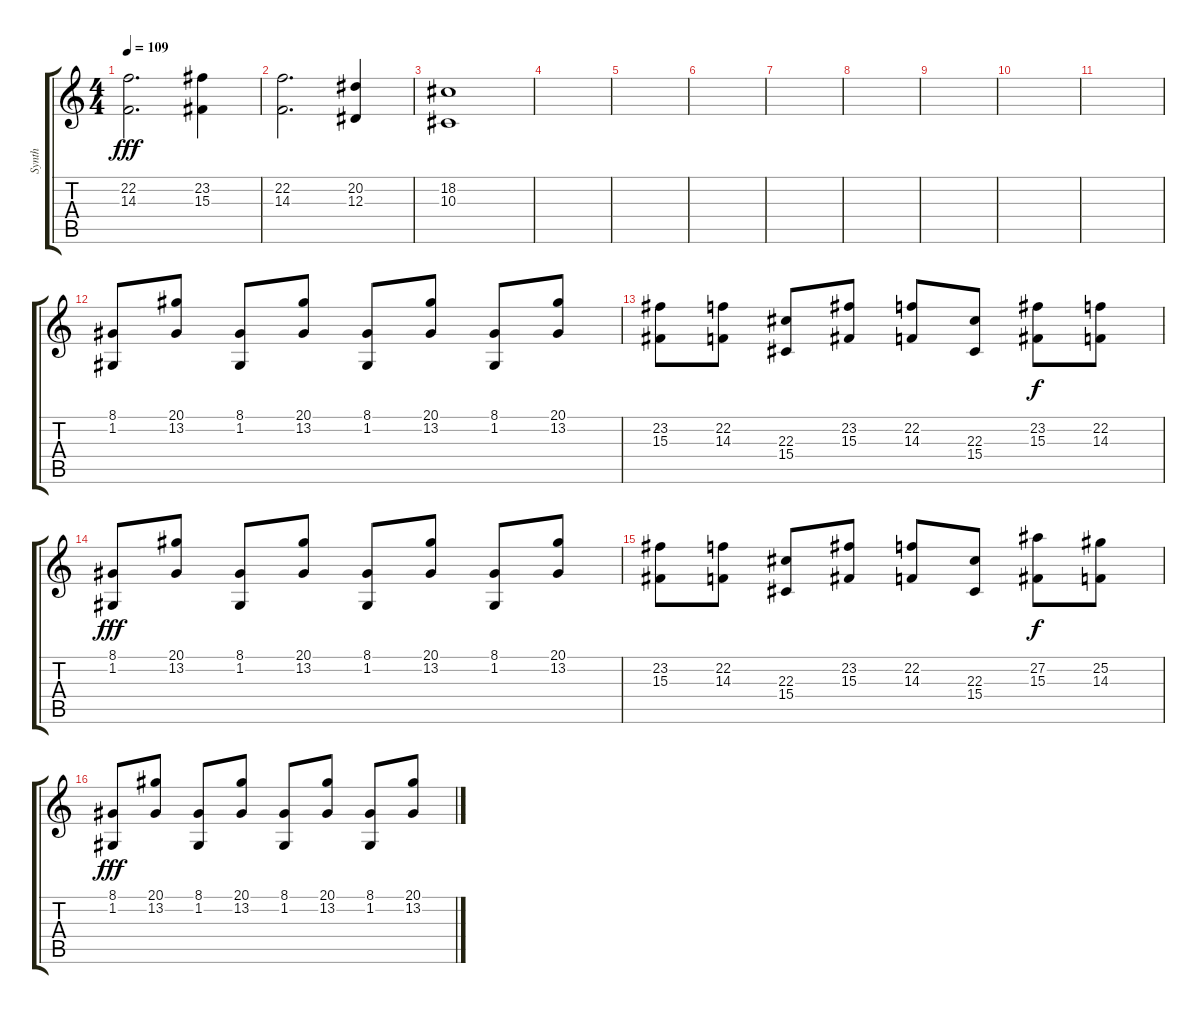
\track ("Synth" "Synth") {instrument lead1square}
\staff {score tabs}
\tuning (C4 G3 Eb3 Bb2 F2 C2) {hide}
\ts (4 4)
\tempo 109
\clef g2
\ks c
(22.2 14.3).2{d dy fff} (23.2 15.3).4 |
(22.2 14.3).2{d} (20.2 12.3).4 |
(18.2 10.3).1 |
|
|
|
|
|
|
|
|
(8.1 1.2).8 (20.1 13.2).8 (8.1 1.2).8 (20.1 13.2).8 (8.1 1.2).8 (20.1 13.2).8 (8.1 1.2).8 (20.1 13.2).8 |
(23.2 15.3).8 (22.2 14.3).8 (22.3 15.4).8 (23.2 15.3).8 (22.2 14.3).8 (22.3 15.4).8 (23.2 15.3).8{dy f} (22.2 14.3).8 |
(8.1 1.2).8{dy fff} (20.1 13.2).8 (8.1 1.2).8 (20.1 13.2).8 (8.1 1.2).8 (20.1 13.2).8 (8.1 1.2).8 (20.1 13.2).8 |
(23.2 15.3).8 (22.2 14.3).8 (22.3 15.4).8 (23.2 15.3).8 (22.2 14.3).8 (22.3 15.4).8 (27.2 15.3).8{dy f} (25.2 14.3).8 |
(8.1 1.2).8{dy fff} (20.1 13.2).8 (8.1 1.2).8 (20.1 13.2).8 (8.1 1.2).8 (20.1 13.2).8 (8.1 1.2).8 (20.1 13.2).8
